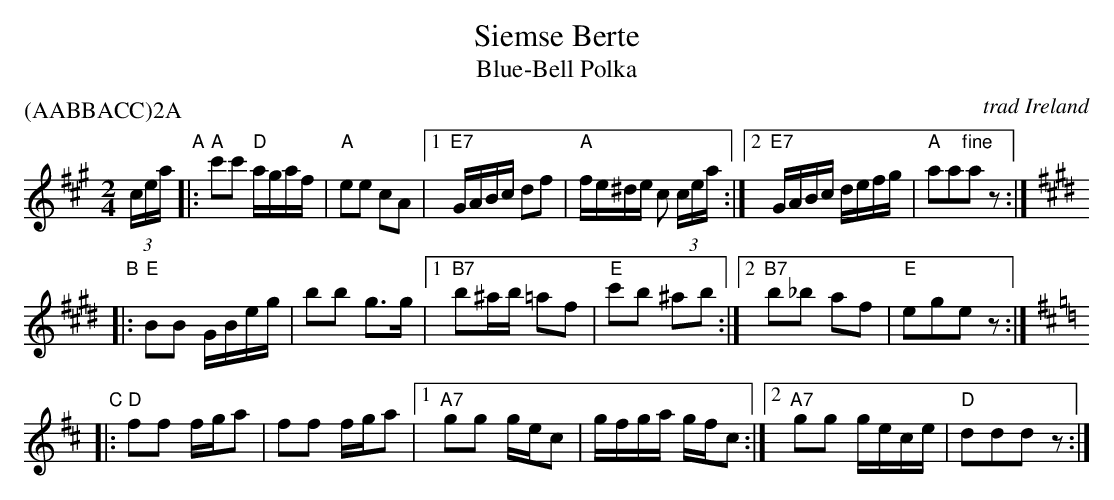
X:1
T: Siemse Berte
T: Blue-Bell Polka
O: trad Ireland
M: 2/4
L: 1/16
P: (AABBACC)2A
K: A
(3cea \
"A"|: "A"c'2c'2 "D"agaf | "A"e2e2 c2A2 |1 "E7"GABc d2f2 | "A"fe^de c2 (3cea \
                                      :|2 "E7"GABc defg | "A"a2a2"fine"a2z2 :|
K: E
"B"|: "E"B2B2 GBeg | b2b2 g3g |1 "B7"b2^ab =a2f2 | "E"c'2b2 ^a2b2 \
                             :|2 "B7"b2_b2  a2f2 | "E"e2g2e2z2 :|
K: D
"C"|: "D"f2f2 fga2 | f2f2 fga2 |1 "A7"g2g2 gec2 | gfga gfc2 \
                              :|2 "A7"g2g2 gece | "D"d2d2d2z2 :|
